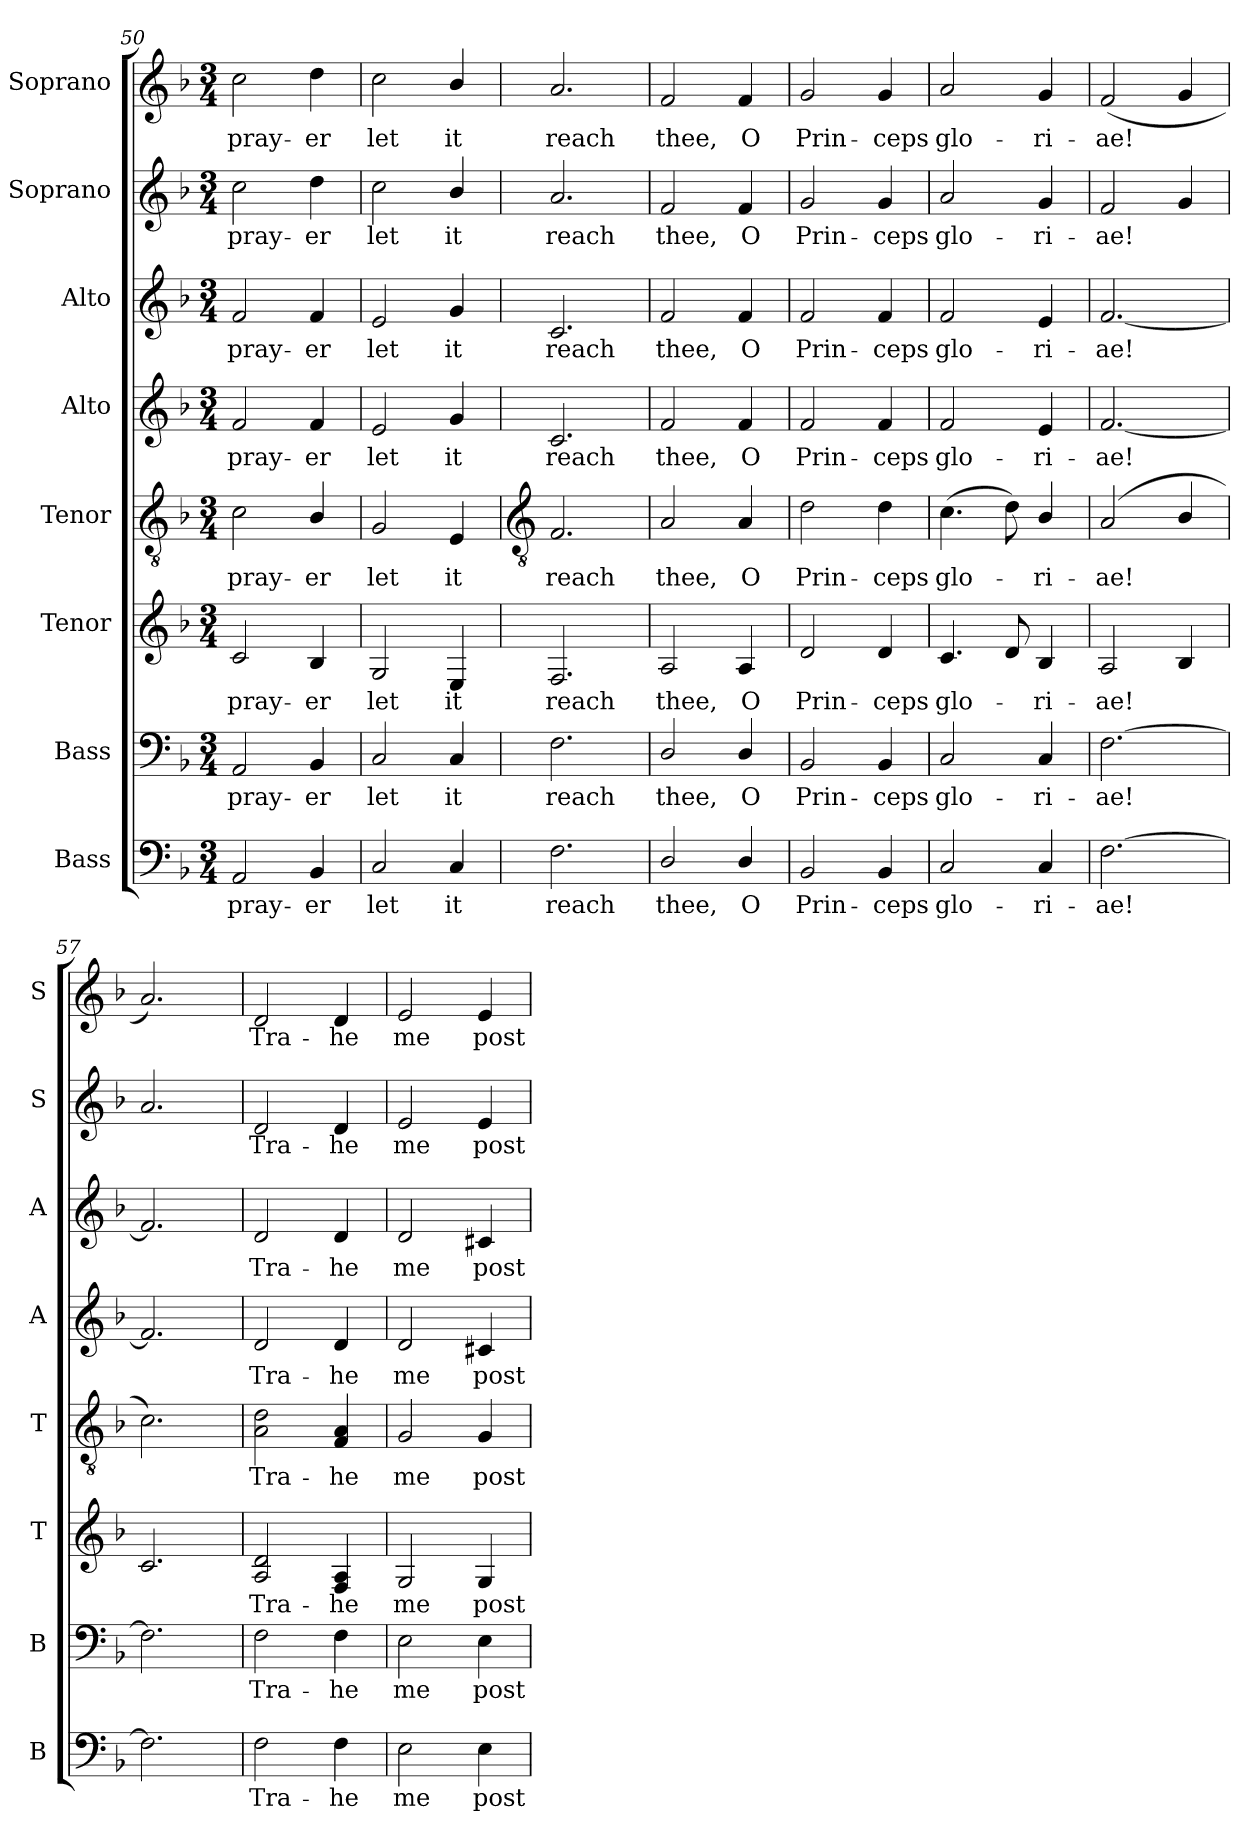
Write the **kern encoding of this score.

**kern	**text	**kern	**text	**kern	**text	**kern	**text	**kern	**text	**kern	**text	**kern	**text	**kern	**text
*part8	*part8	*part7	*part7	*part6	*part6	*part5	*part5	*part4	*part4	*part3	*part3	*part2	*part2	*part1	*part1
*staff8	*staff8	*staff7	*staff7	*staff6	*staff6	*staff5	*staff5	*staff4	*staff4	*staff3	*staff3	*staff2	*staff2	*staff1	*staff1
*I"Bass	*	*I"Bass	*	*I"Tenor	*	*I"Tenor	*	*I"Alto	*	*I"Alto	*	*I"Soprano	*	*I"Soprano	*
*I'B	*	*I'B	*	*I'T	*	*I'T	*	*I'A	*	*I'A	*	*I'S	*	*I'S	*
*	*	*clefF4	*	*	*	*clefGv2	*	*	*	*clefG2	*	*	*	*clefG2	*
*k[b-]	*	*k[b-]	*	*k[b-]	*	*k[b-]	*	*k[b-]	*	*k[b-]	*	*k[b-]	*	*k[b-]	*
*F:	*	*F:	*	*F:	*	*F:	*	*F:	*	*F:	*	*F:	*	*F:	*
*M3/4	*	*M3/4	*	*M3/4	*	*M3/4	*	*M3/4	*	*M3/4	*	*M3/4	*	*M3/4	*
=50	=50	=50	=50	=50	=50	=50	=50	=50	=50	=50	=50	=50	=50	=50	=50
!	!LO:LY:b	!	!LO:LY:b	!	!LO:LY:b	!	!LO:LY:b	!	!LO:LY:b	!	!LO:LY:b	!	!LO:LY:b	!	!LO:LY:b
2AA	pray-	2AA	pray-	2c	pray-	2c	pray-	2f	pray-	2f	pray-	2cc	pray-	2cc	pray-
!	!LO:LY:b	!	!LO:LY:b	!	!LO:LY:b	!	!LO:LY:b	!	!LO:LY:b	!	!LO:LY:b	!	!LO:LY:b	!	!LO:LY:b
4BB-	-er	4BB-	-er	4B-/	-er	4B-/	-er	4f	-er	4f	-er	4dd	-er	4dd	-er
=51	=51	=51	=51	=51	=51	=51	=51	=51	=51	=51	=51	=51	=51	=51	=51
!	!LO:LY:b	!	!LO:LY:b	!	!LO:LY:b	!	!LO:LY:b	!	!LO:LY:b	!	!LO:LY:b	!	!LO:LY:b	!	!LO:LY:b
2C	let	2C	let	2G	let	2G	let	2e	let	2e	let	2cc	let	2cc	let
!	!LO:LY:b	!	!LO:LY:b	!	!LO:LY:b	!	!LO:LY:b	!	!LO:LY:b	!	!LO:LY:b	!	!LO:LY:b	!	!LO:LY:b
4C	it	4C	it	4E	it	4E	it	4g	it	4g	it	4b-/	it	4b-/	it
!!LO:LB:g=z
=52	=52	=52	=52	=52	=52	=52	=52	=52	=52	=52	=52	=52	=52	=52	=52
*	*	*	*	*	*	*clefGv2	*	*	*	*	*	*	*	*	*
!	!LO:LY:b	!	!LO:LY:b	!	!LO:LY:b	!	!LO:LY:b	!	!LO:LY:b	!	!LO:LY:b	!	!LO:LY:b	!	!LO:LY:b
2.F	reach	2.F	reach	2.F	reach	2.F	reach	2.c	reach	2.c	reach	2.a	reach	2.a	reach
=53	=53	=53	=53	=53	=53	=53	=53	=53	=53	=53	=53	=53	=53	=53	=53
!	!LO:LY:b	!	!LO:LY:b	!	!LO:LY:b	!	!LO:LY:b	!	!LO:LY:b	!	!LO:LY:b	!	!LO:LY:b	!	!LO:LY:b
2D/	thee,	2D/	thee,	2A	thee,	2A	thee,	2f	thee,	2f	thee,	2f	thee,	2f	thee,
!	!LO:LY:b	!	!LO:LY:b	!	!LO:LY:b	!	!LO:LY:b	!	!LO:LY:b	!	!LO:LY:b	!	!LO:LY:b	!	!LO:LY:b
4D/	O	4D/	O	4A	O	4A	O	4f	O	4f	O	4f	O	4f	O
=54	=54	=54	=54	=54	=54	=54	=54	=54	=54	=54	=54	=54	=54	=54	=54
!	!LO:LY:b	!	!LO:LY:b	!	!LO:LY:b	!	!LO:LY:b	!	!LO:LY:b	!	!LO:LY:b	!	!LO:LY:b	!	!LO:LY:b
2BB-	Prin-	2BB-	Prin-	2d	Prin-	2d	Prin-	2f	Prin-	2f	Prin-	2g	Prin-	2g	Prin-
!	!LO:LY:b	!	!LO:LY:b	!	!LO:LY:b	!	!LO:LY:b	!	!LO:LY:b	!	!LO:LY:b	!	!LO:LY:b	!	!LO:LY:b
4BB-	-ceps	4BB-	-ceps	4d	-ceps	4d	-ceps	4f	-ceps	4f	-ceps	4g	-ceps	4g	-ceps
=55	=55	=55	=55	=55	=55	=55	=55	=55	=55	=55	=55	=55	=55	=55	=55
!	!LO:LY:b	!	!LO:LY:b	!	!LO:LY:b	!	!LO:LY:b	!	!LO:LY:b	!	!LO:LY:b	!	!LO:LY:b	!	!LO:LY:b
2C	glo-	2C	glo-	4.c	glo-	(>4.c	glo-	2f	glo-	2f	glo-	2a	glo-	2a	glo-
.	.	.	.	8d	.	8d)	.	.	.	.	.	.	.	.	.
!	!LO:LY:b	!	!LO:LY:b	!	!LO:LY:b	!	!LO:LY:b	!	!LO:LY:b	!	!LO:LY:b	!	!LO:LY:b	!	!LO:LY:b
4C	-ri-	4C	-ri-	4B-/	ri-	4B-/	ri-	4e	-ri-	4e	-ri-	4g	-ri-	4g	-ri-
=56	=56	=56	=56	=56	=56	=56	=56	=56	=56	=56	=56	=56	=56	=56	=56
!	!LO:LY:b	!	!LO:LY:b	!	!LO:LY:b	!	!LO:LY:b	!	!LO:LY:b	!	!LO:LY:b	!	!LO:LY:b	!	!LO:LY:b
[2.F	-ae!	[2.F	-ae!	2A	-ae!	(<2A	-ae!	[2.f	-ae!	[2.f	-ae!	2f	-ae!	(<2f	-ae!
.	.	.	.	4B-/	.	4B-/	.	.	.	.	.	4g	.	4g	.
=57	=57	=57	=57	=57	=57	=57	=57	=57	=57	=57	=57	=57	=57	=57	=57
2.F]	.	2.F]	.	2.c	.	2.c)	.	2.f]	.	2.f]	.	2.a	.	2.a)	.
=58	=58	=58	=58	=58	=58	=58	=58	=58	=58	=58	=58	=58	=58	=58	=58
!	!LO:LY:b	!	!LO:LY:b	!	!LO:LY:b	!	!LO:LY:b	!	!LO:LY:b	!	!LO:LY:b	!	!LO:LY:b	!	!LO:LY:b
2F	Tra-	2F	Tra-	2A 2d	Tra-	2A 2d	Tra-	2d	Tra-	2d	Tra-	2d	Tra-	2d	Tra-
!	!LO:LY:b	!	!LO:LY:b	!	!LO:LY:b	!	!LO:LY:b	!	!LO:LY:b	!	!LO:LY:b	!	!LO:LY:b	!	!LO:LY:b
4F	-he	4F	-he	4F 4A	-he	4F 4A	-he	4d	-he	4d	-he	4d	-he	4d	-he
=59	=59	=59	=59	=59	=59	=59	=59	=59	=59	=59	=59	=59	=59	=59	=59
!	!LO:LY:b	!	!LO:LY:b	!	!LO:LY:b	!	!LO:LY:b	!	!LO:LY:b	!	!LO:LY:b	!	!LO:LY:b	!	!LO:LY:b
2E	me	2E	me	2G	me	2G	me	2d	me	2d	me	2e	me	2e	me
!	!LO:LY:b	!	!LO:LY:b	!	!LO:LY:b	!	!LO:LY:b	!	!LO:LY:b	!	!LO:LY:b	!	!LO:LY:b	!	!LO:LY:b
4E	post	4E	post	4G	post	4G	post	4c#X	post	4c#X	post	4e	post	4e	post
=	=	=	=	=	=	=	=	=	=	=	=	=	=	=	=
*-	*-	*-	*-	*-	*-	*-	*-	*-	*-	*-	*-	*-	*-	*-	*-
